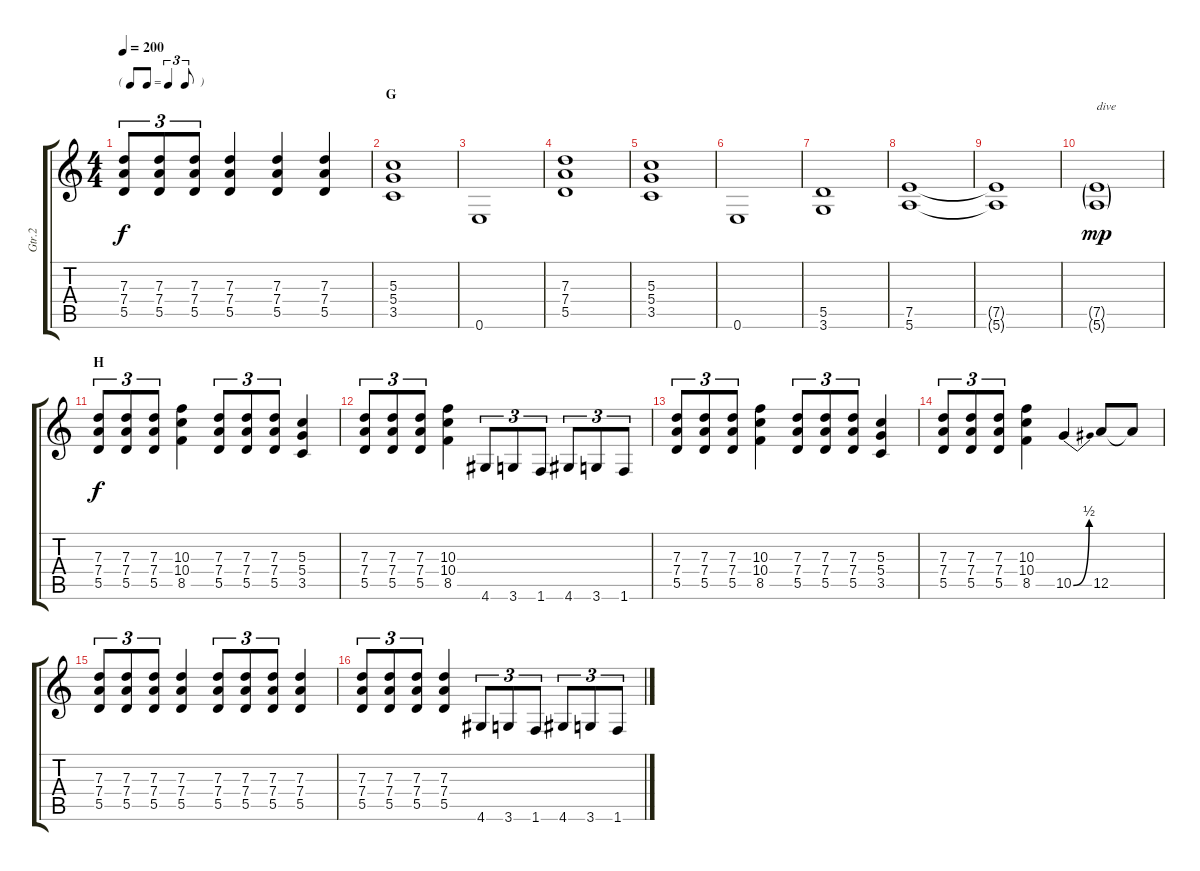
\track ("Gtr.2" "Gtr.2") {instrument overdrivenguitar}
\staff {score tabs}
\tuning (E4 B3 G3 D3 A2 E2) {hide}
\ts (4 4)
\tf triplet8th
\tempo 200
\clef g2
\ks c
(7.3 7.4 5.5).8{tu (3 2) dy f} (7.3 7.4 5.5).8{tu (3 2)} (7.3 7.4 5.5).8{tu (3 2)} (7.3 7.4 5.5).4 (7.3 7.4 5.5).4 (7.3 7.4 5.5).4 |
\section ("" "G")
(5.3 5.4 3.5).1 |
0.6.1 |
(7.3 7.4 5.5).1 |
(5.3 5.4 3.5).1 |
0.6.1 |
(5.5 3.6).1 |
(7.5 5.6).1 |
(7.5{t} 5.6{t}).1 |
(7.5{g} 5.6{g}).1{txt "dive" dy mp} |
\section ("" "H")
(7.3 7.4 5.5).8{tu (3 2) dy f} (7.3 7.4 5.5).8{tu (3 2)} (7.3 7.4 5.5).8{tu (3 2)} (10.3 10.4 8.5).4 (7.3 7.4 5.5).8{tu (3 2)} (7.3 7.4 5.5).8{tu (3 2)} (7.3 7.4 5.5).8{tu (3 2)} (5.3 5.4 3.5).4 |
(7.3 7.4 5.5).8{tu (3 2)} (7.3 7.4 5.5).8{tu (3 2)} (7.3 7.4 5.5).8{tu (3 2)} (10.3 10.4 8.5).4 4.6.8{tu (3 2)} 3.6.8{tu (3 2)} 1.6.8{tu (3 2)} 4.6.8{tu (3 2)} 3.6.8{tu (3 2)} 1.6.8{tu (3 2)} |
(7.3 7.4 5.5).8{tu (3 2)} (7.3 7.4 5.5).8{tu (3 2)} (7.3 7.4 5.5).8{tu (3 2)} (10.3 10.4 8.5).4 (7.3 7.4 5.5).8{tu (3 2)} (7.3 7.4 5.5).8{tu (3 2)} (7.3 7.4 5.5).8{tu (3 2)} (5.3 5.4 3.5).4 |
(7.3 7.4 5.5).8{tu (3 2)} (7.3 7.4 5.5).8{tu (3 2)} (7.3 7.4 5.5).8{tu (3 2)} (10.3 10.4 8.5).4 10.5{be (bend 0 0 60 2)}.4 12.5.8 12.5{t}.8 |
(7.3 7.4 5.5).8{tu (3 2)} (7.3 7.4 5.5).8{tu (3 2)} (7.3 7.4 5.5).8{tu (3 2)} (7.3 7.4 5.5).4 (7.3 7.4 5.5).8{tu (3 2)} (7.3 7.4 5.5).8{tu (3 2)} (7.3 7.4 5.5).8{tu (3 2)} (7.3 7.4 5.5).4 |
(7.3 7.4 5.5).8{tu (3 2)} (7.3 7.4 5.5).8{tu (3 2)} (7.3 7.4 5.5).8{tu (3 2)} (7.3 7.4 5.5).4 4.6.8{tu (3 2)} 3.6.8{tu (3 2)} 1.6.8{tu (3 2)} 4.6.8{tu (3 2)} 3.6.8{tu (3 2)} 1.6.8{tu (3 2)}
